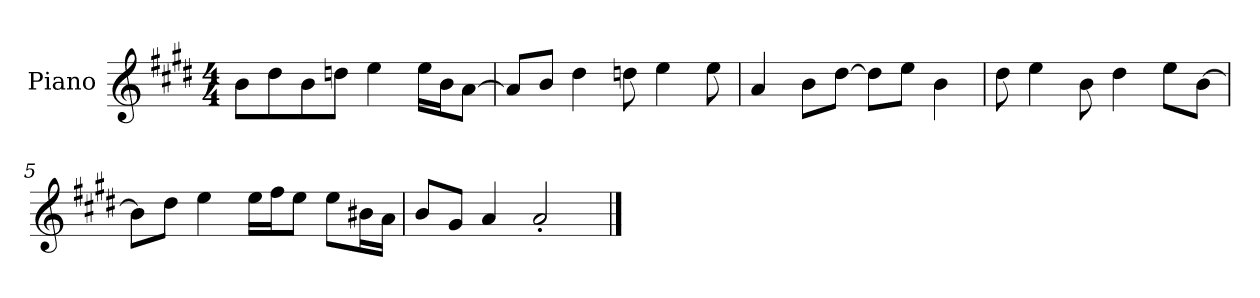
**kern
*part1
*staff1
*I"Piano
*I'P-no
*clefG2
*k[f#c#g#d#]
*M4/4
*MM90
=1
8b\L
8dd#\
8b\
8ddn\J
4ee\
16ee\LL
16b\J
[8a\J
=2
8a/L]
8b/J
4dd#\
8ddn\
4ee\
8ee\
=3
4a/
8b\L
[8dd#\J
8dd#\L]
8ee\J
4b\
=4
8dd#\
4ee\
8b\
4dd#\
8ee\L
[8b\J
=5
8b\L]
8dd#\J
4ee\
16ee\LL
16ff#\J
8ee\J
8ee\L
16b#X\L
16a\JJ
!!LO:LB:g=z
=6
8b/L
8g#/J
4a/
2a'/
==
*-
